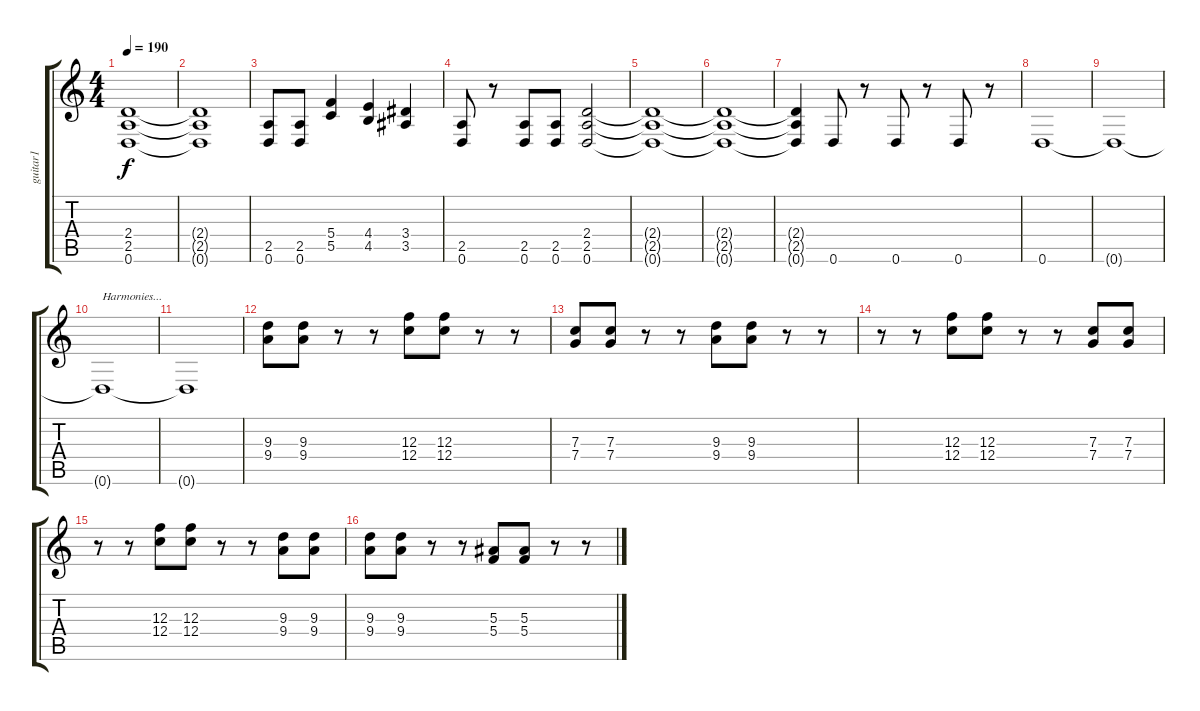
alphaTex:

\track ("guitar1" "guitar1") {instrument distortionguitar}
\staff {score tabs}
\tuning (D4 A3 F3 C3 G2 D2) {hide}
\ts (4 4)
\tempo 190
\clef g2
\ks c
(2.4{t} 2.5{t} 0.6{t}).1{dy f} |
(2.4{t} 2.5{t} 0.6{t}).1 |
(2.5 0.6).8 (2.5 0.6).8 (5.4 5.5).4 (4.4 4.5).4 (3.4 3.5).4 |
(2.5 0.6).8 r.8 (2.5 0.6).8 (2.5 0.6).8 (2.4 2.5 0.6).2 |
(2.4{t} 2.5{t} 0.6{t}).1 |
(2.4{t} 2.5{t} 0.6{t}).1 |
(2.4{t} 2.5{t} 0.6{t}).4 0.6.8 r.8 0.6.8 r.8 0.6.8 r.8 |
0.6.1 |
0.6{t}.1 |
0.6{t}.1{txt "Harmonies..."} |
0.6{t}.1 |
(9.3 9.4).8 (9.3 9.4).8 r.8 r.8 (12.3 12.4).8 (12.3 12.4).8 r.8 r.8 |
(7.3 7.4).8 (7.3 7.4).8 r.8 r.8 (9.3 9.4).8 (9.3 9.4).8 r.8 r.8 |
r.8 r.8 (12.3 12.4).8 (12.3 12.4).8 r.8 r.8 (7.3 7.4).8 (7.3 7.4).8 |
r.8 r.8 (12.3 12.4).8 (12.3 12.4).8 r.8 r.8 (9.3 9.4).8 (9.3 9.4).8 |
(9.3 9.4).8 (9.3 9.4).8 r.8 r.8 (5.3 5.4).8 (5.3 5.4).8 r.8 r.8
